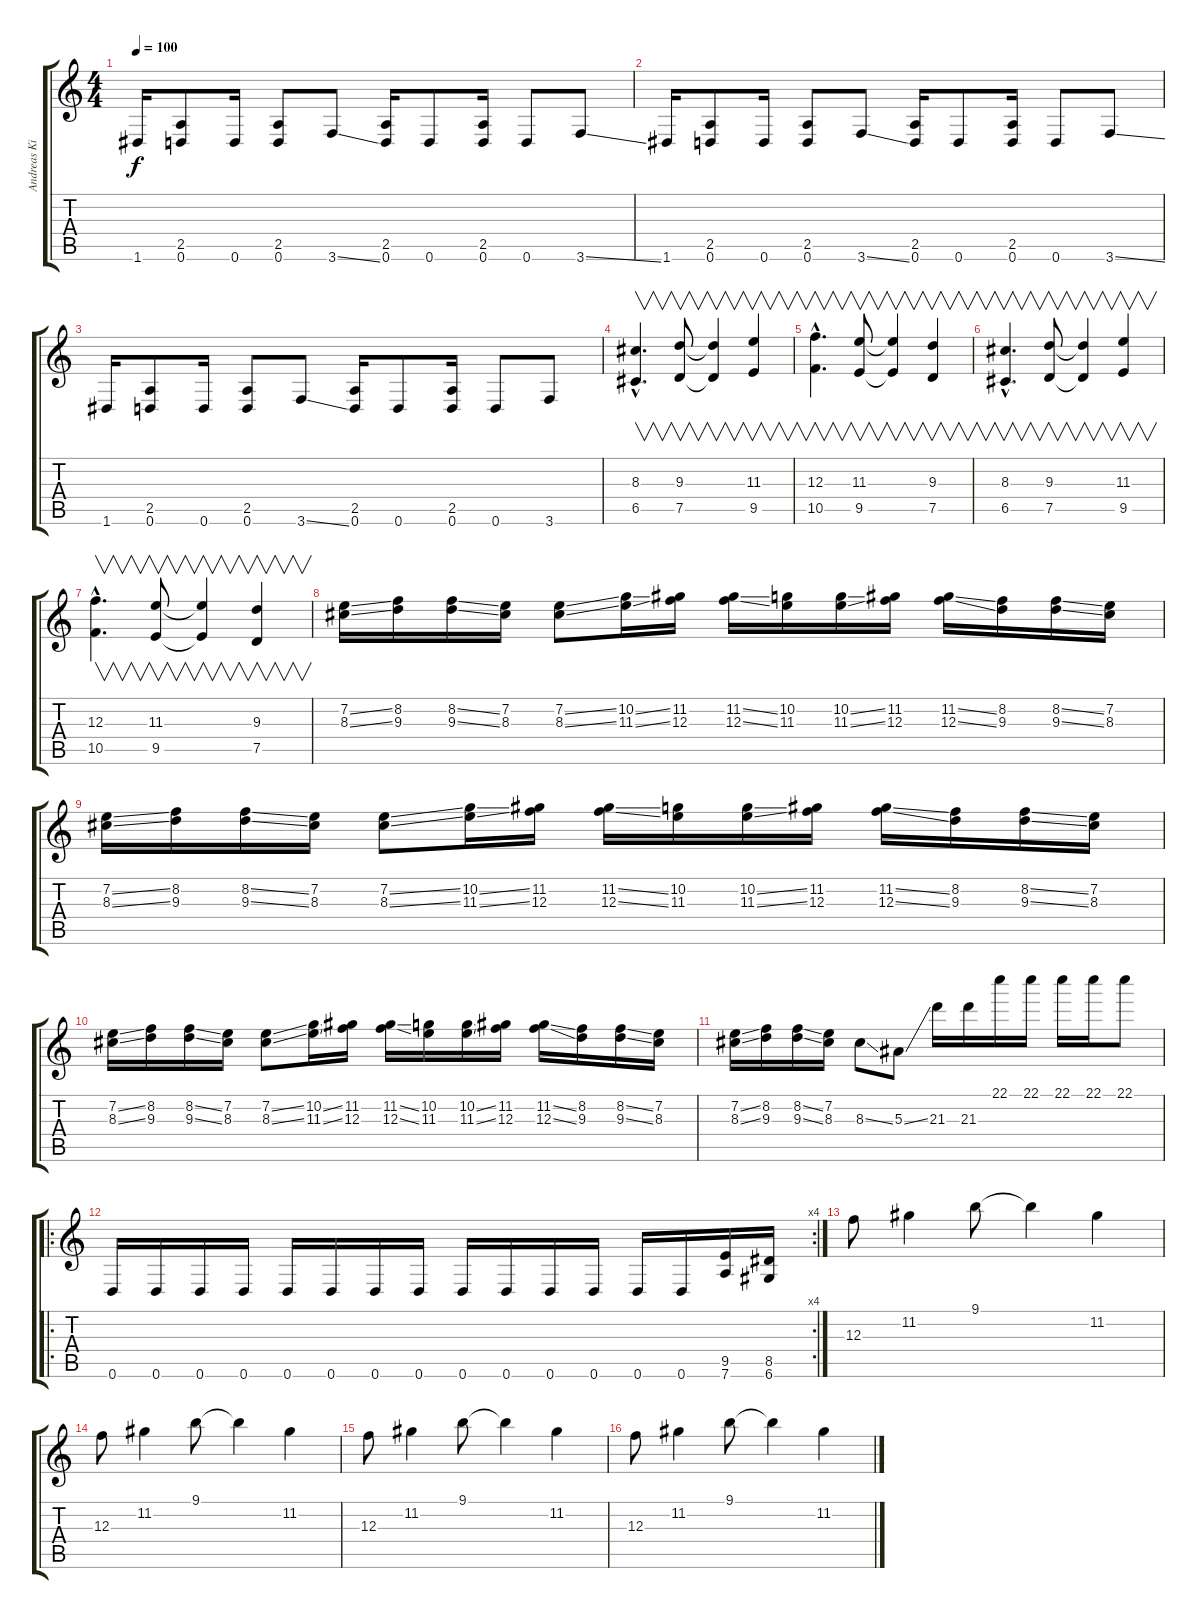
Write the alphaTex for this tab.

\track ("Andreas Kisser" "Andreas Ki") {instrument distortionguitar}
\staff {score tabs}
\tuning (D4 A3 F3 C3 G2 D2) {hide}
\ts (4 4)
\tempo 100
\clef g2
\ks c
1.6.16{dy f} (2.5 0.6).8 0.6.16 (2.5 0.6).8 3.6{ss}.8 (2.5 0.6).16 0.6.8 (2.5 0.6).16 0.6.8 3.6{ss}.8 |
1.6.16 (2.5 0.6).8 0.6.16 (2.5 0.6).8 3.6{ss}.8 (2.5 0.6).16 0.6.8 (2.5 0.6).16 0.6.8 3.6{ss}.8 |
1.6.16 (2.5 0.6).8 0.6.16 (2.5 0.6).8 3.6{ss}.8 (2.5 0.6).16 0.6.8 (2.5 0.6).16 0.6.8 3.6.8 |
(8.3{hac} 6.5{hac}).4{v d} (9.3 7.5).8{v} (9.3{t} 7.5{t}).4{v} (11.3 9.5).4{v} |
(12.3{hac} 10.5{hac}).4{v d} (11.3 9.5).8{v} (11.3{t} 9.5{t}).4{v} (9.3 7.5).4{v} |
(8.3{hac} 6.5{hac}).4{v d} (9.3 7.5).8{v} (9.3{t} 7.5{t}).4{v} (11.3 9.5).4{v} |
(12.3{hac} 10.5{hac}).4{v d} (11.3 9.5).8{v} (11.3{t} 9.5{t}).4{v} (9.3 7.5).4{v} |
(7.2{ss} 8.3{ss}).16 (8.2 9.3).16 (8.2{ss} 9.3{ss}).16 (7.2 8.3).16 (7.2{ss} 8.3{ss}).8 (10.2{ss} 11.3{ss}).16 (11.2 12.3).16 (11.2{ss} 12.3{ss}).16 (10.2 11.3).16 (10.2{ss} 11.3{ss}).16 (11.2 12.3).16 (11.2{ss} 12.3{ss}).16 (8.2 9.3).16 (8.2{ss} 9.3{ss}).16 (7.2 8.3).16 |
(7.2{ss} 8.3{ss}).16 (8.2 9.3).16 (8.2{ss} 9.3{ss}).16 (7.2 8.3).16 (7.2{ss} 8.3{ss}).8 (10.2{ss} 11.3{ss}).16 (11.2 12.3).16 (11.2{ss} 12.3{ss}).16 (10.2 11.3).16 (10.2{ss} 11.3{ss}).16 (11.2 12.3).16 (11.2{ss} 12.3{ss}).16 (8.2 9.3).16 (8.2{ss} 9.3{ss}).16 (7.2 8.3).16 |
(7.2{ss} 8.3{ss}).16 (8.2 9.3).16 (8.2{ss} 9.3{ss}).16 (7.2 8.3).16 (7.2{ss} 8.3{ss}).8 (10.2{ss} 11.3{ss}).16 (11.2 12.3).16 (11.2{ss} 12.3{ss}).16 (10.2 11.3).16 (10.2{ss} 11.3{ss}).16 (11.2 12.3).16 (11.2{ss} 12.3{ss}).16 (8.2 9.3).16 (8.2{ss} 9.3{ss}).16 (7.2 8.3).16 |
(7.2{ss} 8.3{ss}).16 (8.2 9.3).16 (8.2{ss} 9.3{ss}).16 (7.2 8.3).16 8.3{ss}.8 5.3{ss}.8 21.3.16 21.3.16 22.1.16 22.1.16 22.1.16 22.1.16 22.1.8 |
\ro
\rc 4
0.6.16 0.6.16 0.6.16 0.6.16 0.6.16 0.6.16 0.6.16 0.6.16 0.6.16 0.6.16 0.6.16 0.6.16 0.6.16 0.6.16 (9.5 7.6).16 (8.5 6.6).16 |
12.3.8 11.2.4 9.1.8 9.1{t}.4 11.2.4 |
12.3.8 11.2.4 9.1.8 9.1{t}.4 11.2.4 |
12.3.8 11.2.4 9.1.8 9.1{t}.4 11.2.4 |
12.3.8 11.2.4 9.1.8 9.1{t}.4 11.2.4
